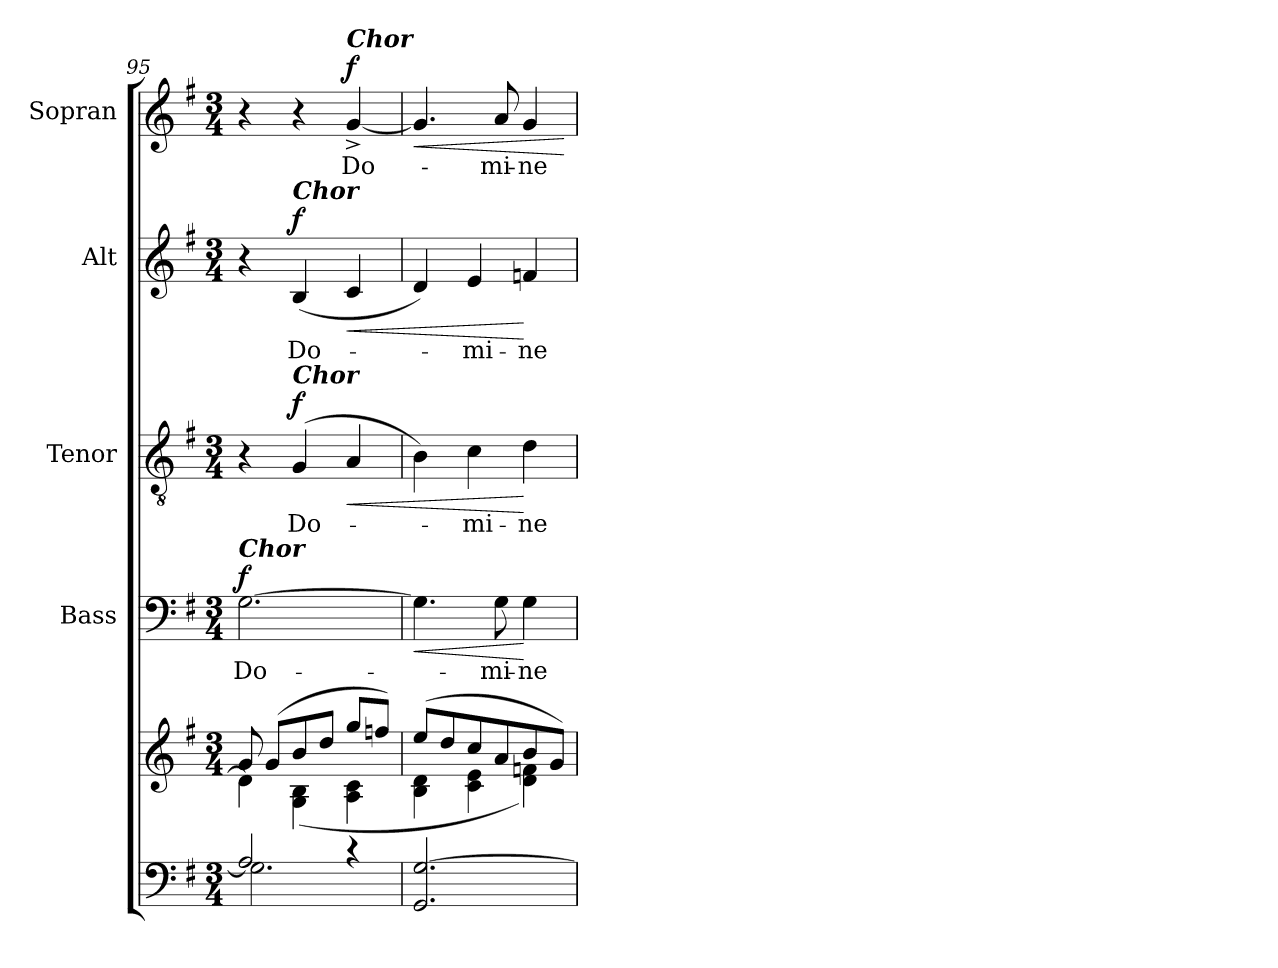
**kern	**kern	**kern	**text	**dynam	**kern	**text	**dynam	**kern	**text	**dynam	**kern	**text	**dynam
*part5	*part5	*part4	*part4	*part4	*part3	*part3	*part3	*part2	*part2	*part2	*part1	*part1	*part1
*staff6	*staff5	*staff4	*staff4	*staff4	*staff3	*staff3	*staff3	*staff2	*staff2	*staff2	*staff1	*staff1	*staff1
*	*	*I"Bass	*	*	*I"Tenor	*	*	*I"Alt	*	*	*I"Sopran	*	*
*	*	*I'B.	*	*	*I'T.	*	*	*I'A.	*	*	*I'S.	*	*
*clefF4	*clefG2	*clefF4	*	*	*clefGv2	*	*	*clefG2	*	*	*clefG2	*	*
*k[f#]	*k[f#]	*k[f#]	*	*	*k[f#]	*	*	*k[f#]	*	*	*k[f#]	*	*
*G:	*G:	*G:	*	*	*G:	*	*	*G:	*	*	*G:	*	*
*M3/4	*M3/4	*M3/4	*	*	*M3/4	*	*	*M3/4	*	*	*M3/4	*	*
=95	=95	=95	=95	=95	=95	=95	=95	=95	=95	=95	=95	=95	=95
*^	*^	*	*	*	*	*	*	*	*	*	*	*	*
!	!	!	!	!LO:TX:a:Bi:t=Chor	!	!	!	!	!	!	!	!	!	!	!
!	!	!	!	!	!LO:LY:b	!LO:DY:a	!	!	!	!	!	!	!	!	!
2A/]	2.G\	8g/	4d\]	[2.G\	Do-	f	4r	.	.	4r	.	.	4r	.	.
.	.	(>8g/L	.	.	.	.	.	.	.	.	.	.	.	.	.
!	!	!	!	!	!	!	!	!	!	!LO:TX:a:Bi:t=Chor	!	!	!	!	!
!	!	!	!	!	!	!	!LO:TX:a:Bi:t=Chor	!	!	!	!	!	!	!	!
!	!	!	!	!	!	!	!	!LO:LY:b	!LO:DY:a	!	!LO:LY:b	!LO:DY:a	!	!	!
.	.	8b/	(4G\ 4B\	.	.	.	(4G/	Do-	f	(4B/	Do-	f	4r	.	.
.	.	8dd/J	.	.	.	.	.	.	.	.	.	.	.	.	.
!	!	!	!	!	!	!	!	!	!	!	!	!	!LO:TX:a:Bi:t=Chor	!	!
!	!	!	!	!	!	!	!	!	!LO:HP:b	!	!	!LO:HP:b	!	!LO:LY:b	!LO:DY:a
4rB	.	8gg/L	4A\ 4c\	.	.	.	4A/	.	<	4c/	.	<	[4g^>/	Do-	f
.	.	8ffn/J)	.	.	.	.	.	.	.	.	.	.	.	.	.
*v	*v	*	*	*	*	*	*	*	*	*	*	*	*	*	*
=96	=96	=96	=96	=96	=96	=96	=96	=96	=96	=96	=96	=96	=96	=96
!	!	!	!	!	!LO:HP:b	!	!	!	!	!	!	!	!	!LO:HP:b
2.GG/ [>2.G/	(>8ee/L	4B\ 4d\	4.G\]	.	<	4B\)	.	.	4d/)	.	.	4.g/]	.	<
.	8dd/	.	.	.	.	.	.	.	.	.	.	.	.	.
!	!	!	!	!	!	!	!LO:LY:b	!	!	!LO:LY:b	!	!	!	!
.	8cc/	4c\ 4e\	.	.	.	4c\	-mi-	.	4e/	-mi-	.	.	.	.
!	!	!	!	!LO:LY:b	!	!	!	!	!	!	!	!	!LO:LY:b	!
.	8a/	.	8G\	-mi-	.	.	.	.	.	.	.	8a/	-mi-	.
!	!	!	!	!LO:LY:b	!	!	!LO:LY:b	!	!	!LO:LY:b	!	!	!LO:LY:b	!
.	8b/	4d\ 4fn\)	4G\	-ne	[	4d\	-ne	[	4fn/	-ne	[	4g/	-ne	.
.	8g/J)	.	.	.	.	.	.	.	.	.	.	.	.	.
*	*v	*v	*	*	*	*	*	*	*	*	*	*	*	*
.	.	.	.	.	.	.	.	.	.	.	.	.	[
=	=	=	=	=	=	=	=	=	=	=	=	=	=
*-	*-	*-	*-	*-	*-	*-	*-	*-	*-	*-	*-	*-	*-
